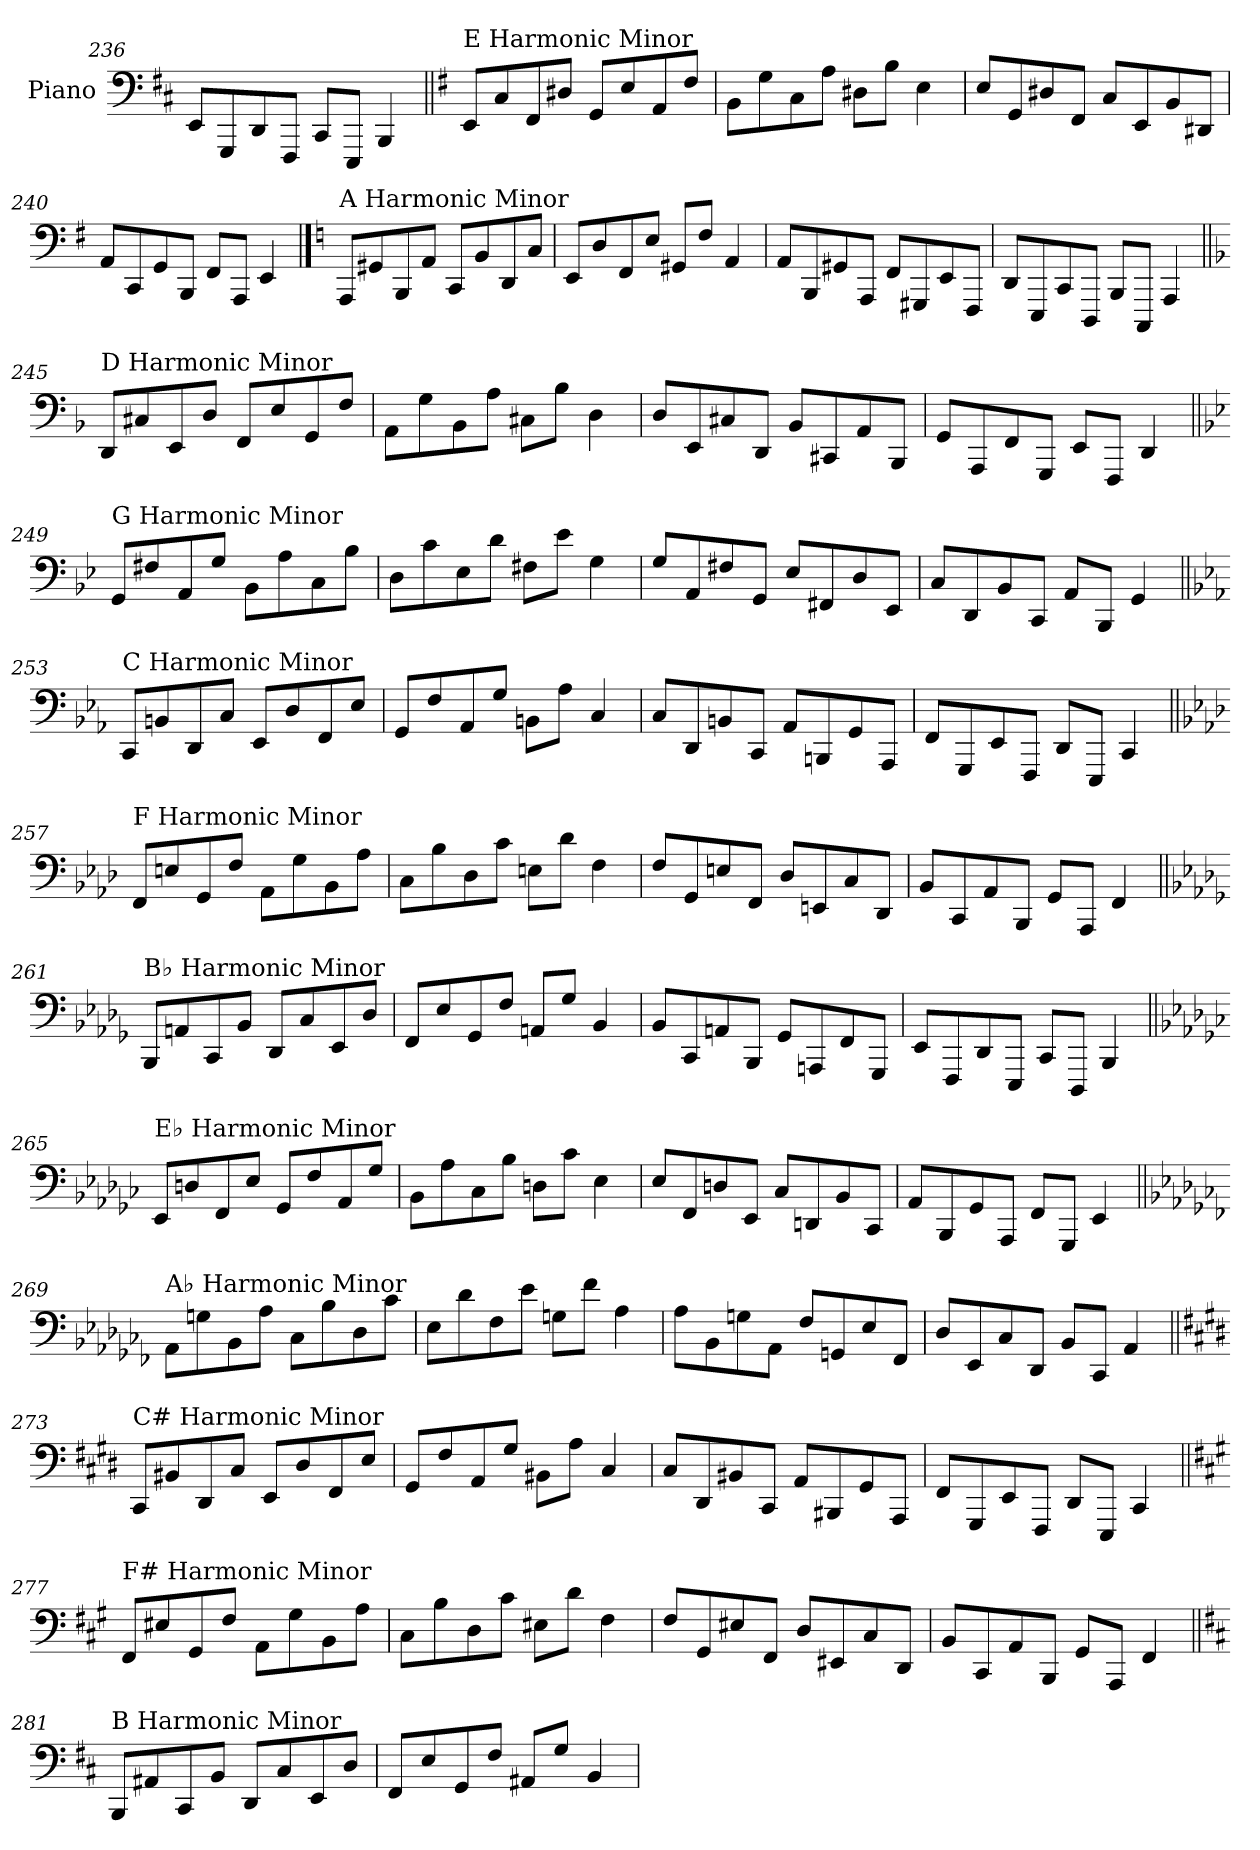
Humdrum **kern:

**kern
*part1
*staff1
*I"Piano
*I'Pno.
*clefF4
*k[f#c#]
=236
8EE/L
8GGG/
8DD/
8FFF#/J
8CC#/L
8EEE/J
4BBB/
!!LO:LB:g=z
=237||
*k[f#]
!LO:TX:a:t=E Harmonic Minor
8EE/L
8C/
8FF#/
8D#X/J
8GG/L
8E/
8AA/
8F#/J
=238
8BB\L
8G\
8C\
8A\J
8D#X\L
8B\J
4E\
=239
8E/L
8GG/
8D#X/
8FF#/J
8C/L
8EE/
8BB/
8DD#X/J
=240
8AA/L
8CC/
8GG/
8BBB/J
8FF#/L
8AAA/J
4EE/
!!LO:PB:g=z
==241
*k[]
!LO:TX:a:t=A Harmonic Minor
8AAA/L
8GG#X/
8BBB/
8AA/J
8CC/L
8BB/
8DD/
8C/J
=242
8EE/L
8D/
8FF/
8E/J
8GG#X/L
8F/J
4AA/
=243
8AA/L
8BBB/
8GG#X/
8AAA/J
8FF/L
8GGG#X/
8EE/
8FFF/J
=244
8DD/L
8EEE/
8CC/
8DDD/J
8BBB/L
8CCC/J
4AAA/
!!LO:LB:g=z
=245||
*k[b-]
!LO:TX:a:t=D Harmonic Minor
8DD/L
8C#X/
8EE/
8D/J
8FF/L
8E/
8GG/
8F/J
=246
8AA\L
8G\
8BB-\
8A\J
8C#X\L
8B-\J
4D\
=247
8D/L
8EE/
8C#X/
8DD/J
8BB-/L
8CC#X/
8AA/
8BBB-/J
=248
8GG/L
8AAA/
8FF/
8GGG/J
8EE/L
8FFF/J
4DD/
!!LO:LB:g=z
=249||
*k[b-e-]
!LO:TX:a:t=G Harmonic Minor
8GG/L
8F#X/
8AA/
8G/J
8BB-\L
8A\
8C\
8B-\J
=250
8D\L
8c\
8E-\
8d\J
8F#X\L
8e-\J
4G\
=251
8G/L
8AA/
8F#X/
8GG/J
8E-/L
8FF#X/
8D/
8EE-/J
=252
8C/L
8DD/
8BB-/
8CC/J
8AA/L
8BBB-/J
4GG/
!!LO:LB:g=z
=253||
*k[b-e-a-]
!LO:TX:a:t=C Harmonic Minor
8CC/L
8BBn/
8DD/
8C/J
8EE-/L
8D/
8FF/
8E-/J
=254
8GG/L
8F/
8AA-/
8G/J
8BBn\L
8A-\J
4C/
=255
8C/L
8DD/
8BBn/
8CC/J
8AA-/L
8BBBn/
8GG/
8AAA-/J
=256
8FF/L
8GGG/
8EE-/
8FFF/J
8DD/L
8EEE-/J
4CC/
!!LO:LB:g=z
=257||
*k[b-e-a-d-]
!LO:TX:a:t=F Harmonic Minor
8FF/L
8En/
8GG/
8F/J
8AA-\L
8G\
8BB-\
8A-\J
=258
8C\L
8B-\
8D-\
8c\J
8En\L
8d-\J
4F\
=259
8F/L
8GG/
8En/
8FF/J
8D-/L
8EEn/
8C/
8DD-/J
=260
8BB-/L
8CC/
8AA-/
8BBB-/J
8GG/L
8AAA-/J
4FF/
!!LO:LB:g=z
=261||
*k[b-e-a-d-g-]
!LO:TX:a:t=B♭ Harmonic Minor
8BBB-/L
8AAn/
8CC/
8BB-/J
8DD-/L
8C/
8EE-/
8D-/J
=262
8FF/L
8E-/
8GG-/
8F/J
8AAn/L
8G-/J
4BB-/
=263
8BB-/L
8CC/
8AAn/
8BBB-/J
8GG-/L
8AAAn/
8FF/
8GGG-/J
=264
8EE-/L
8FFF/
8DD-/
8EEE-/J
8CC/L
8DDD-/J
4BBB-/
!!LO:PB:g=z
=265||
*k[b-e-a-d-g-c-]
!LO:TX:a:t=E♭ Harmonic Minor
8EE-/L
8Dn/
8FF/
8E-/J
8GG-/L
8F/
8AA-/
8G-/J
=266
8BB-\L
8A-\
8C-\
8B-\J
8Dn\L
8c-\J
4E-\
=267
8E-/L
8FF/
8Dn/
8EE-/J
8C-/L
8DDn/
8BB-/
8CC-/J
=268
8AA-/L
8BBB-/
8GG-/
8AAA-/J
8FF/L
8GGG-/J
4EE-/
!!LO:LB:g=z
=269||
*k[b-e-a-d-g-c-f-]
!LO:TX:a:t=A♭ Harmonic Minor
8AA-\L
8Gn\
8BB-\
8A-\J
8C-\L
8B-\
8D-\
8c-\J
=270
8E-\L
8d-\
8F-\
8e-\J
8Gn\L
8f-\J
4A-\
=271
8A-\L
8BB-\
8Gn\
8AA-\J
8F-/L
8GGn/
8E-/
8FF-/J
=272
8D-/L
8EE-/
8C-/
8DD-/J
8BB-/L
8CC-/J
4AA-/
!!LO:LB:g=z
=273||
*k[f#c#g#d#]
!LO:TX:a:t=C# Harmonic Minor
8CC#/L
8BB#X/
8DD#/
8C#/J
8EE/L
8D#/
8FF#/
8E/J
=274
8GG#/L
8F#/
8AA/
8G#/J
8BB#X\L
8A\J
4C#/
=275
8C#/L
8DD#/
8BB#X/
8CC#/J
8AA/L
8BBB#X/
8GG#/
8AAA/J
=276
8FF#/L
8GGG#/
8EE/
8FFF#/J
8DD#/L
8EEE/J
4CC#/
!!LO:LB:g=z
=277||
*k[f#c#g#]
!LO:TX:a:t=F# Harmonic Minor
8FF#/L
8E#X/
8GG#/
8F#/J
8AA\L
8G#\
8BB\
8A\J
=278
8C#\L
8B\
8D\
8c#\J
8E#X\L
8d\J
4F#\
=279
8F#/L
8GG#/
8E#X/
8FF#/J
8D/L
8EE#X/
8C#/
8DD/J
=280
8BB/L
8CC#/
8AA/
8BBB/J
8GG#/L
8AAA/J
4FF#/
!!LO:LB:g=z
=281||
*k[f#c#]
!LO:TX:a:t=B Harmonic Minor
8BBB/L
8AA#X/
8CC#/
8BB/J
8DD/L
8C#/
8EE/
8D/J
=282
8FF#/L
8E/
8GG/
8F#/J
8AA#X/L
8G/J
4BB/
=
*-
